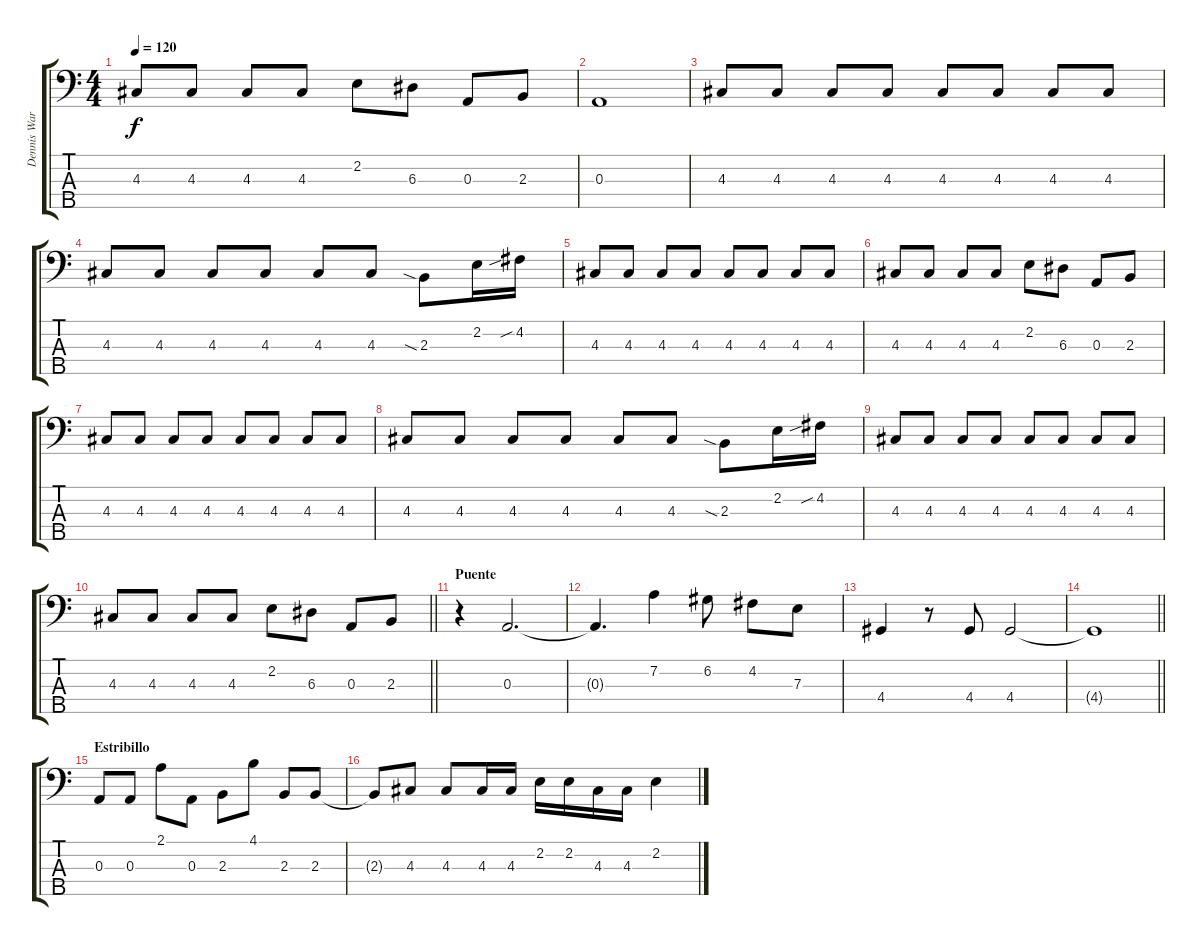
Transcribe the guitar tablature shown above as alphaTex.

\track ("Dennis Ward" "Dennis War") {instrument electricbassfinger}
\staff {score tabs}
\tuning (G2 D2 A1 E1 B0) {hide}
\ts (4 4)
\tempo 120
\clef f4
\ks c
4.3.8{dy f} 4.3.8 4.3.8 4.3.8 2.2.8 6.3.8 0.3.8 2.3.8 |
0.3.1 |
4.3.8 4.3.8 4.3.8 4.3.8 4.3.8 4.3.8 4.3.8 4.3.8 |
4.3.8 4.3.8 4.3.8 4.3.8 4.3.8 4.3.8 2.3{sia}.8 2.2.16 4.2{sib}.16 |
4.3.8 4.3.8 4.3.8 4.3.8 4.3.8 4.3.8 4.3.8 4.3.8 |
4.3.8 4.3.8 4.3.8 4.3.8 2.2.8 6.3.8 0.3.8 2.3.8 |
4.3.8 4.3.8 4.3.8 4.3.8 4.3.8 4.3.8 4.3.8 4.3.8 |
4.3.8 4.3.8 4.3.8 4.3.8 4.3.8 4.3.8 2.3{sia}.8 2.2.16 4.2{sib}.16 |
4.3.8 4.3.8 4.3.8 4.3.8 4.3.8 4.3.8 4.3.8 4.3.8 |
\barLineRight lightlight
4.3.8 4.3.8 4.3.8 4.3.8 2.2.8 6.3.8 0.3.8 2.3.8 |
\section ("" "Puente")
r.4 0.3.2{d} |
0.3{t}.4{d} 7.2.4 6.2.8 4.2.8 7.3.8 |
4.4.4 r.8 4.4.8 4.4.2 |
\barLineRight lightlight
4.4{t}.1 |
\section ("" "Estribillo")
0.3.8 0.3.8 2.1.8 0.3.8 2.3.8 4.1.8 2.3.8 2.3.8 |
2.3{t}.8 4.3.8 4.3.8 4.3.16 4.3.16 2.2.16 2.2.16 4.3.16 4.3.16 2.2.4
